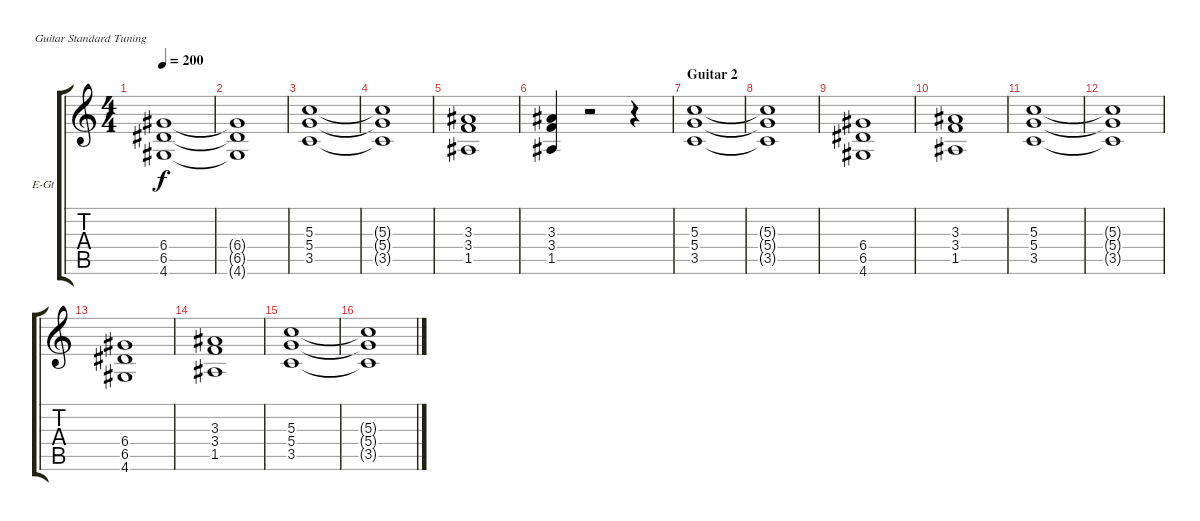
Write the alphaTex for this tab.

\bracketExtendMode groupsimilarinstruments
\firstSystemTrackNameOrientation horizontal
\otherSystemsTrackNameOrientation horizontal
\track ("Guitar 2" "E-Gt") {instrument distortionguitar}
\staff {score tabs}
\tuning (E4 B3 G3 D3 A2 E2)
\ts (4 4)
\tempo 200
\clef g2
\ks aminor
(6.4 6.5 4.6).1{dy f} |
(6.4{t} 6.5{t} 4.6{t}).1 |
(5.3 5.4 3.5).1 |
(5.3{t} 5.4{t} 3.5{t}).1 |
(3.3 3.4 1.5).1 |
(3.3 3.4 1.5).4 r.2 r.4 |
\section ("" "Guitar 2")
(5.3 5.4 3.5).1 |
(5.3{t} 5.4{t} 3.5{t}).1 |
(6.4 6.5 4.6).1 |
(3.3 3.4 1.5).1 |
(5.3 5.4 3.5).1 |
(5.3{t} 5.4{t} 3.5{t}).1 |
(6.4 6.5 4.6).1 |
(3.3 3.4 1.5).1 |
(5.3 5.4 3.5).1 |
(5.3{t} 5.4{t} 3.5{t}).1
